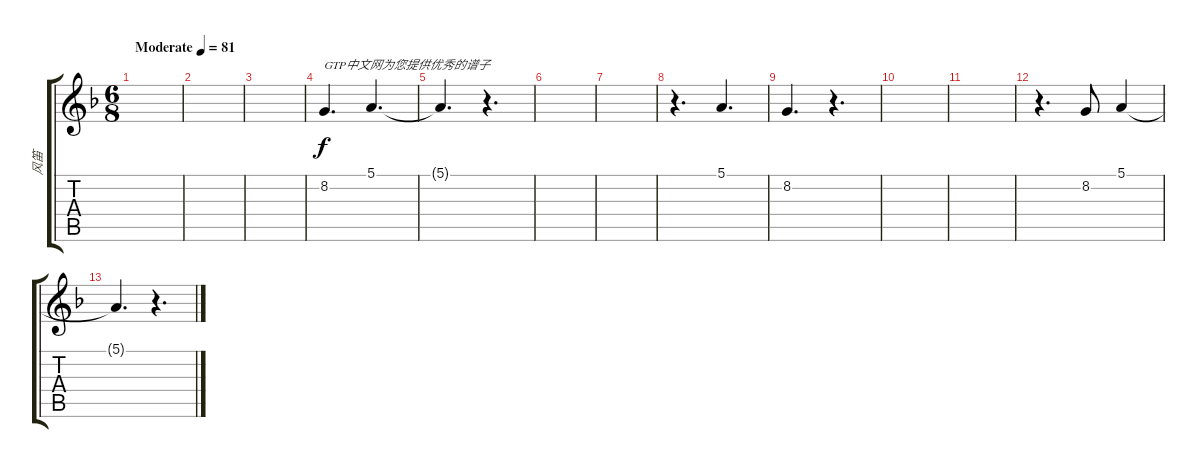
\track ("风笛" "风笛") {instrument flute}
\staff {score tabs}
\tuning (E4 B3 G3 D3 A2 E2) {hide}
\ts (6 8)
\tempo (81 "Moderate")
\clef g2
\ks f
|
|
|
8.2.4{d txt "GTP中文网为您提供优秀的谱子"} 5.1.4{d} |
5.1{t}.4{d} r.4{d} |
|
|
r.4{d} 5.1.4{d} |
8.2.4{d} r.4{d} |
|
|
r.4{d} 8.2.8 5.1.4 |
5.1{t}.4{d} r.4{d}
